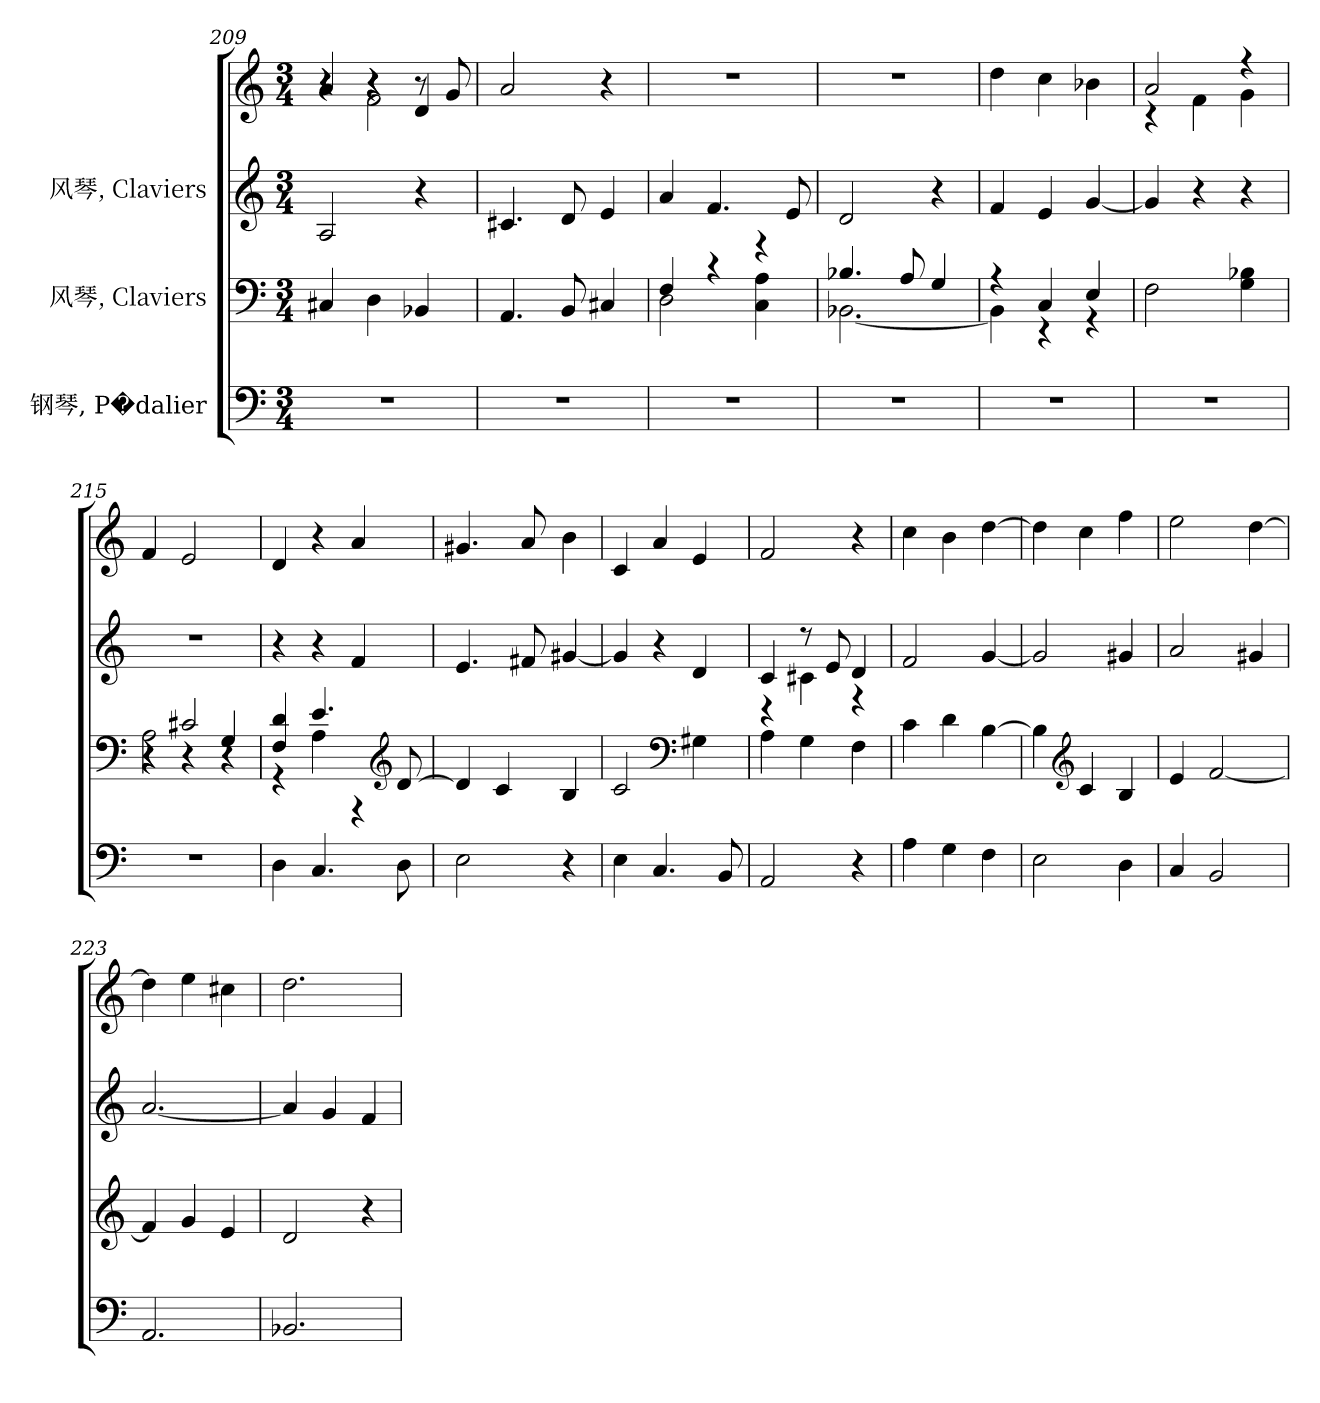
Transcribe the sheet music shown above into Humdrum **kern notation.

**kern	**kern	**kern	**kern
*part3	*part2	*part1	*part1
*staff4	*staff3	*staff2	*staff1
*I"钢琴, P�dalier	*I"风琴, Claviers	*I"风琴, Claviers	*
*clefF4	*clefF4	*clefG2	*clefG2
*k[]	*k[]	*k[]	*k[]
*M3/4	*M3/4	*M3/4	*M3/4
=209	=209	=209	=209
*	*	*	*^
*	*	*	*	*^
2.r	4C#X/	2A/	4a/	4r	4r
.	4D\	.	4r	2f\	4r
.	4BB-X/	4r	8r	.	4d/
.	.	.	8g/	.	.
*	*	*	*v	*v	*v
=210	=210	=210	=210
2.r	4.AA/	4.c#X/	2a/
.	8BB/	8d/	.
.	4C#X/	4e/	4r
=211	=211	=211	=211
*	*^	*	*
2.r	4F/	2D\	4a/	2.r
.	4r	.	4.f/	.
.	4r	4C\ 4A\	.	.
.	.	.	8e/	.
=212	=212	=212	=212	=212
2.r	4.B-X/	[2.BB-X\	2d/	2.r
.	8A/	.	.	.
.	4G/	.	4r	.
=213	=213	=213	=213	=213
2.r	4r	4BB-\]	4f/	4dd\
.	4C/	4r	4e/	4cc\
.	4E/	4r	[4g/	4b-X\
*	*v	*v	*	*
!!LO:PB:g=z
=214	=214	=214	=214
*	*	*	*^
2.r	2F\	4g/]	2a/	4r
.	.	4r	.	4f\
.	4G\ 4B-X\	4r	4r	4g\
*	*	*	*v	*v
=215	=215	=215	=215
*	*^	*	*
*	*	*^	*	*
2.r	4r	2A\	4r	2.r	4f/
.	2c#X/	.	4r	.	2e/
.	.	4r	4G/	.	.
*	*	*v	*v	*	*
=216	=216	=216	=216	=216
4D\	4F/ 4d/	4r	4r	4d/
4.C/	4.e/	4A\	4r	4r
.	.	4r	4f/	4a/
*	*clefG2	*	*	*
8D\	[8d/	.	.	.
*	*v	*v	*	*
=217	=217	=217	=217
2E\	4d/]	4.e/	4.g#X/
.	4c/	.	.
.	.	8f#X/	8a/
4r	4B/	[4g#X/	4b\
=218	=218	=218	=218
4E\	2c/	4g#/]	4c/
4.C/	.	4r	4a/
*	*clefF4	*	*
.	4G#X\	4d/	4e/
8BB/	.	.	.
=219	=219	=219	=219
*	*	*^	*
2AA/	4A\	4c/	4r	2f/
.	4G\	8r	4c#X\	.
.	.	8e/	.	.
4r	4F\	4d/	4r	4r
*	*	*v	*v	*
=220	=220	=220	=220
4A\	4c\	2f/	4cc\
4G\	4d\	.	4b\
4F\	[4B\	[4g/	[4dd\
!!LO:LB:g=z
=221	=221	=221	=221
2E\	4B\]	2g/]	4dd\]
*	*clefG2	*	*
.	4c/	.	4cc\
4D\	4B/	4g#X/	4ff\
=222	=222	=222	=222
4C/	4e/	2a/	2ee\
2BB/	[2f/	.	.
.	.	4g#X/	[4dd\
=223	=223	=223	=223
2.AA/	4f/]	[2.a/	4dd\]
.	4g/	.	4ee\
.	4e/	.	4cc#X\
=224	=224	=224	=224
2.BB-X/	2d/	4a/]	2.dd\
.	.	4g/	.
.	4r	4f/	.
=	=	=	=
*-	*-	*-	*-
